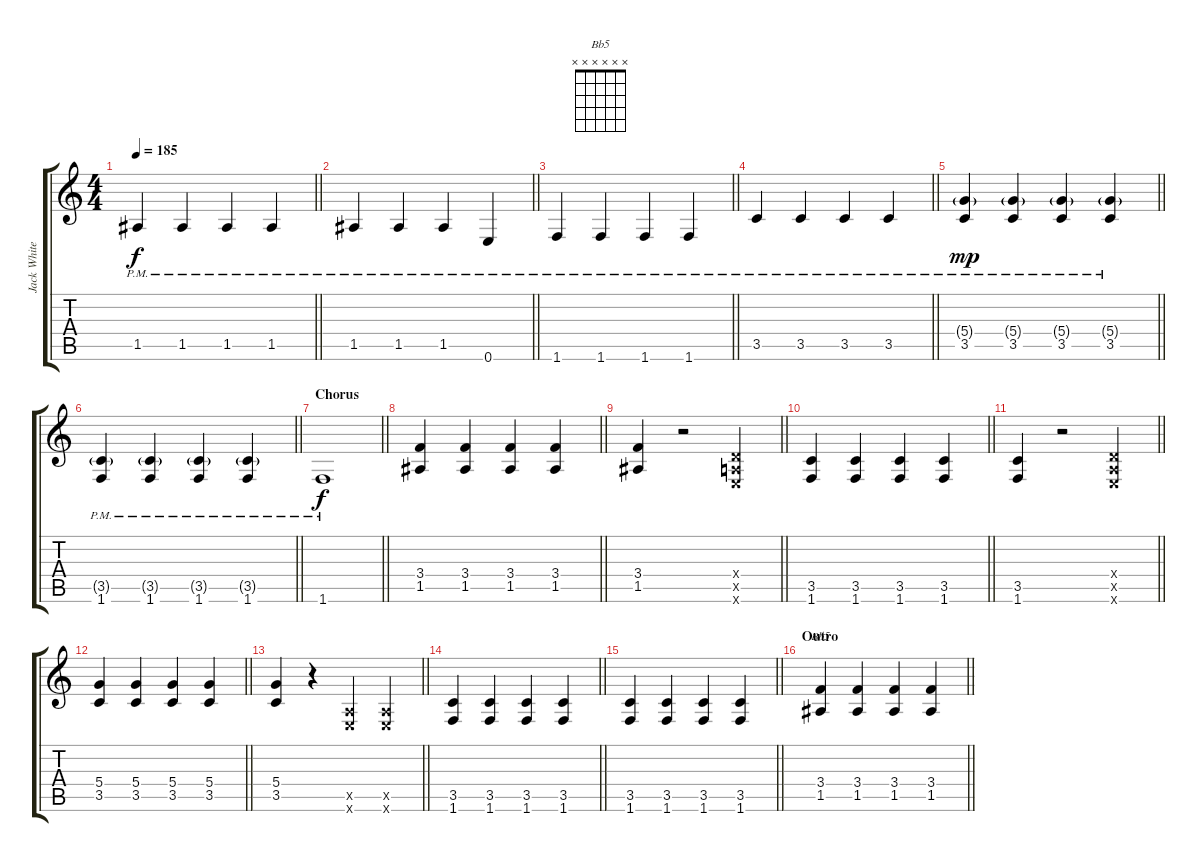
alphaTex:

\track ("Jack White (Guitar)" "Jack White") {instrument overdrivenguitar}
\staff {score tabs}
\tuning (E4 B3 G3 D3 A2 E2) {hide}
\chord ("Bb5" x x x x x x)
\ts (4 4)
\tempo 185
\clef g2
\barLineRight lightlight
\ks c
1.5{pm}.4{dy f} 1.5{pm}.4 1.5{pm}.4 1.5{pm}.4 |
\barLineRight lightlight
1.5{pm}.4 1.5{pm}.4 1.5{pm}.4 0.6{pm}.4 |
\barLineRight lightlight
1.6{pm}.4 1.6{pm}.4 1.6{pm}.4 1.6{pm}.4 |
\barLineRight lightlight
3.5{pm}.4 3.5{pm}.4 3.5{pm}.4 3.5{pm}.4 |
\barLineRight lightlight
(5.4{g} 3.5{pm}).4{dy mp} (5.4{g} 3.5{pm}).4 (5.4{g} 3.5{pm}).4 (5.4{g} 3.5{pm}).4 |
\barLineRight lightlight
(3.5{g} 1.6{pm}).4 (3.5{g} 1.6{pm}).4 (3.5{g} 1.6{pm}).4 (3.5{g} 1.6{pm}).4 |
\section ("" "Chorus")
\barLineRight lightlight
1.6{pm}.1{dy f} |
\barLineRight lightlight
(3.4 1.5).4 (3.4 1.5).4 (3.4 1.5).4 (3.4 1.5).4 |
\barLineRight lightlight
(3.4 1.5).4 r.2 (0.4{x} 0.5{x} 0.6{x}).4 |
\barLineRight lightlight
(3.5 1.6).4 (3.5 1.6).4 (3.5 1.6).4 (3.5 1.6).4 |
\barLineRight lightlight
(3.5 1.6).4 r.2 (0.4{x} 0.5{x} 0.6{x}).4 |
\barLineRight lightlight
(5.4 3.5).4 (5.4 3.5).4 (5.4 3.5).4 (5.4 3.5).4 |
\barLineRight lightlight
(5.4 3.5).4 r.4 (0.5{x} 0.6{x}).4 (0.5{x} 0.6{x}).4 |
\barLineRight lightlight
(3.5 1.6).4 (3.5 1.6).4 (3.5 1.6).4 (3.5 1.6).4 |
\barLineRight lightlight
(3.5 1.6).4 (3.5 1.6).4 (3.5 1.6).4 (3.5 1.6).4 |
\section ("" "Outro")
\barLineRight lightlight
(3.4 1.5).4{ch "Bb5"} (3.4 1.5).4 (3.4 1.5).4 (3.4 1.5).4
